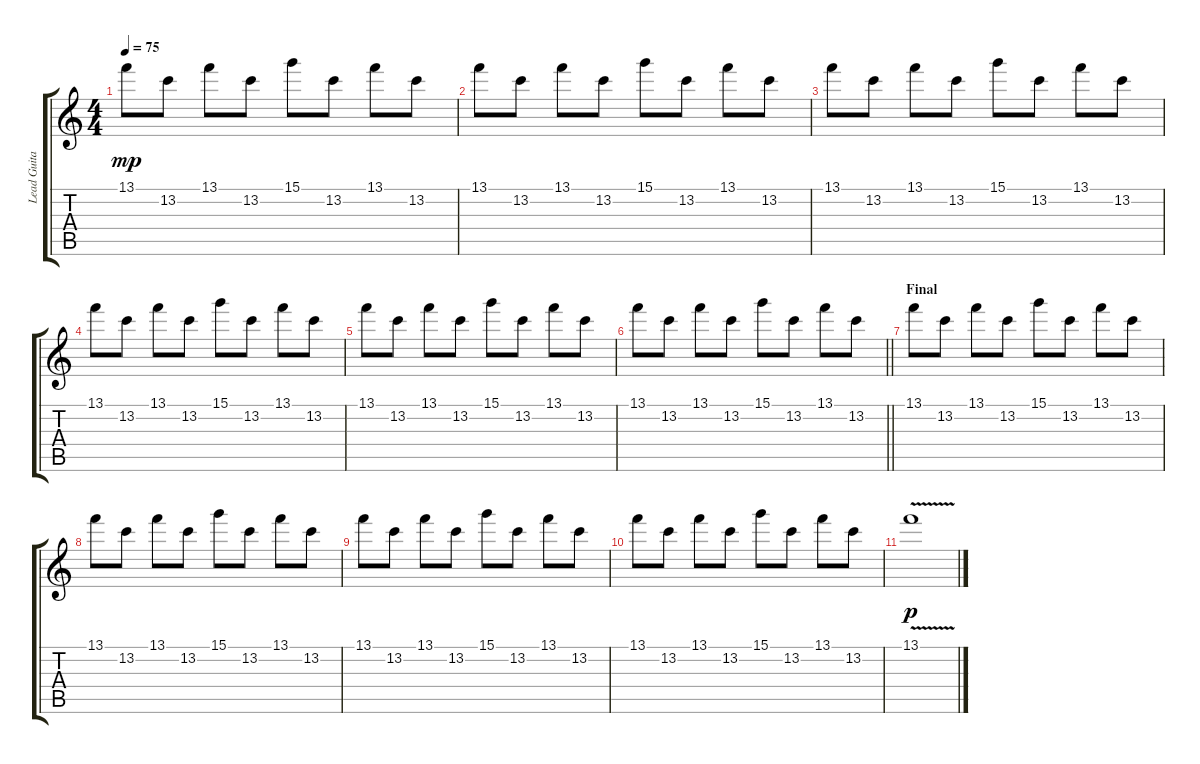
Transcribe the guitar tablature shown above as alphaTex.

\track ("Lead Guitar" "Lead Guita") {instrument distortionguitar}
\staff {score tabs}
\tuning (E4 B3 G3 D3 A2 E2) {hide}
\ts (4 4)
\tempo 75
\clef g2
\ks c
13.1.8{dy mp} 13.2.8 13.1.8 13.2.8 15.1.8 13.2.8 13.1.8 13.2.8 |
13.1.8 13.2.8 13.1.8 13.2.8 15.1.8 13.2.8 13.1.8 13.2.8 |
13.1.8 13.2.8 13.1.8 13.2.8 15.1.8 13.2.8 13.1.8 13.2.8 |
13.1.8 13.2.8 13.1.8 13.2.8 15.1.8 13.2.8 13.1.8 13.2.8 |
13.1.8 13.2.8 13.1.8 13.2.8 15.1.8 13.2.8 13.1.8 13.2.8 |
\barLineRight lightlight
13.1.8 13.2.8 13.1.8 13.2.8 15.1.8 13.2.8 13.1.8 13.2.8 |
\section ("" "Final")
13.1.8 13.2.8 13.1.8 13.2.8 15.1.8 13.2.8 13.1.8 13.2.8 |
13.1.8 13.2.8 13.1.8 13.2.8 15.1.8 13.2.8 13.1.8 13.2.8 |
13.1.8 13.2.8 13.1.8 13.2.8 15.1.8 13.2.8 13.1.8 13.2.8 |
13.1.8 13.2.8 13.1.8 13.2.8 15.1.8 13.2.8 13.1.8 13.2.8 |
13.1{v}.1{dy p}
